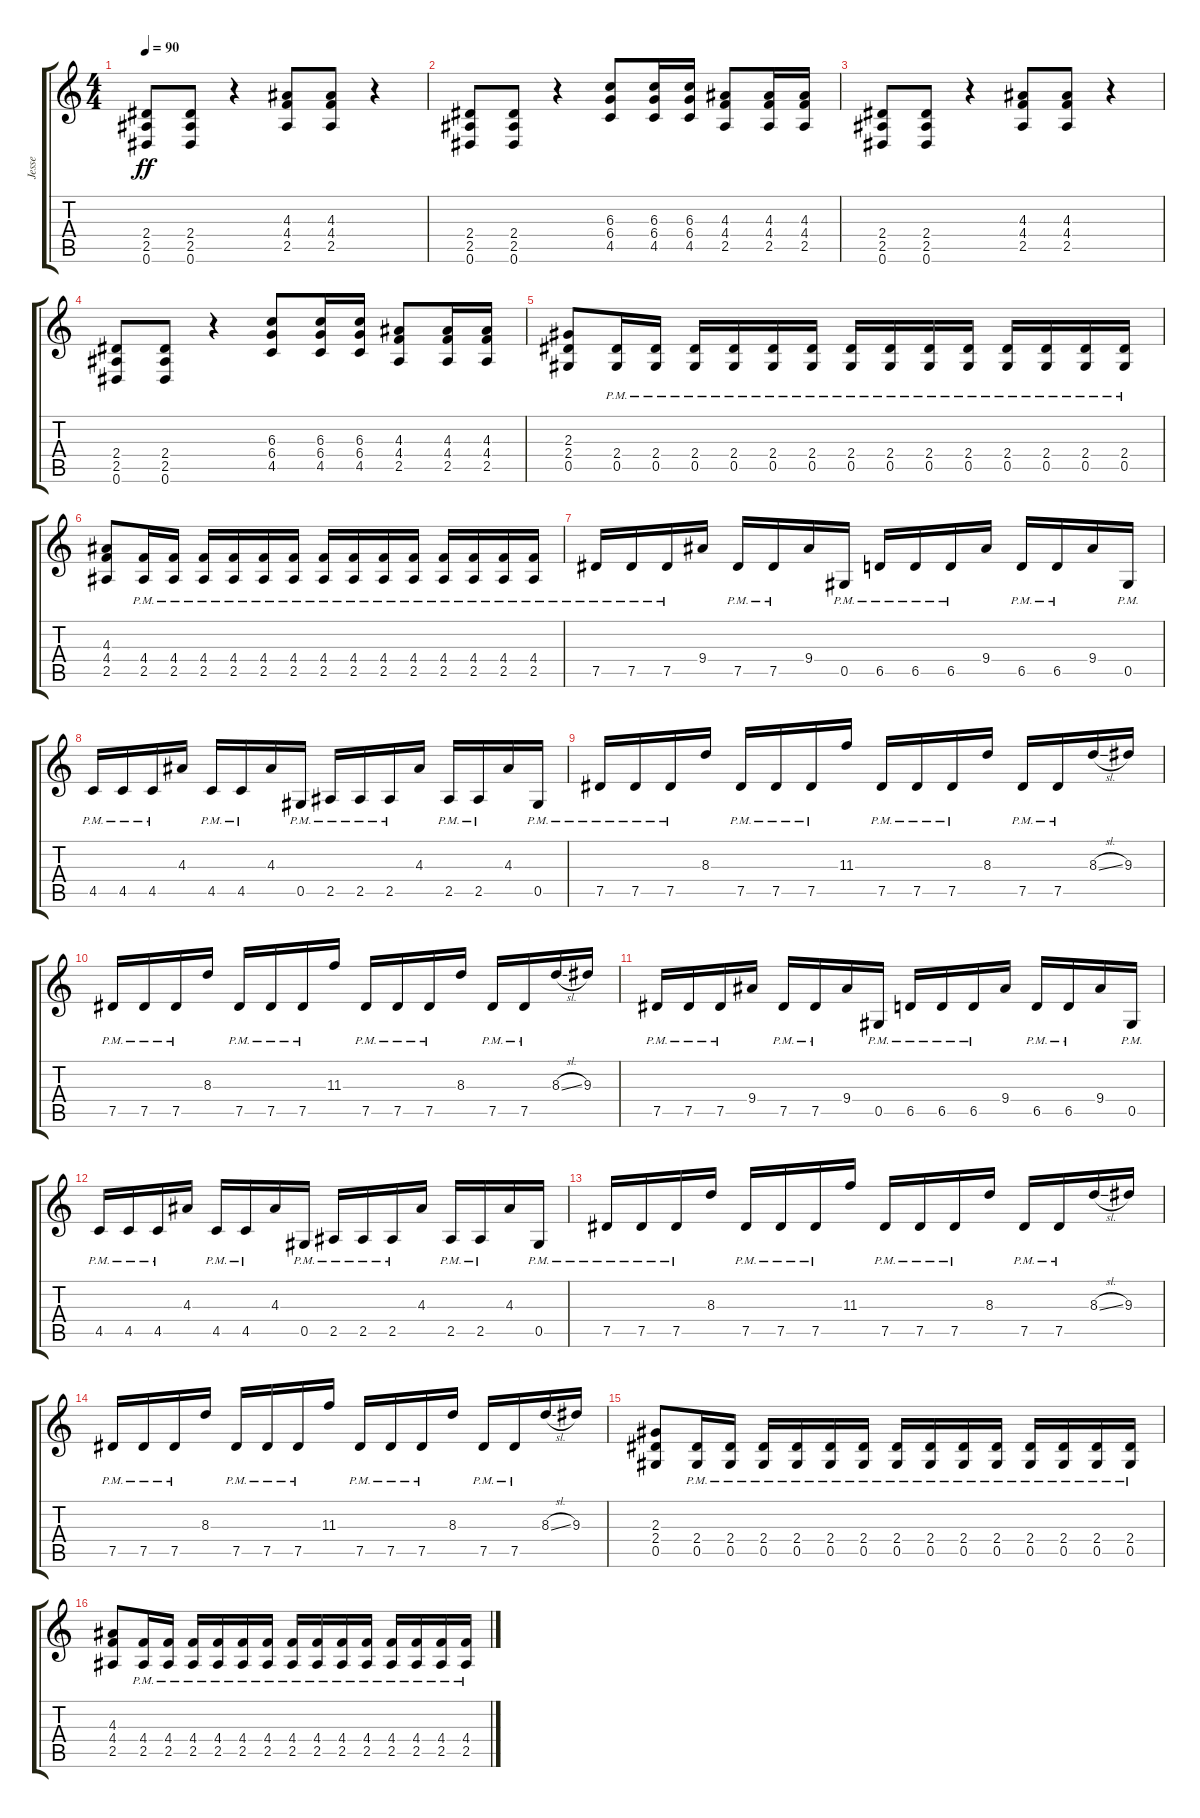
\track ("Jesse" "Jesse") {instrument distortionguitar}
\staff {score tabs}
\tuning (Eb4 Bb3 Gb3 Db3 Ab2 Eb2) {hide}
\ts (4 4)
\tempo 90
\clef g2
\ks c
(2.4 2.5 0.6).8{dy ff} (2.4 2.5 0.6).8 r.4 (4.3 4.4 2.5).8 (4.3 4.4 2.5).8 r.4 |
(2.4 2.5 0.6).8 (2.4 2.5 0.6).8 r.4 (6.3 6.4 4.5).8 (6.3 6.4 4.5).16 (6.3 6.4 4.5).16 (4.3 4.4 2.5).8 (4.3 4.4 2.5).16 (4.3 4.4 2.5).16 |
(2.4 2.5 0.6).8 (2.4 2.5 0.6).8 r.4 (4.3 4.4 2.5).8 (4.3 4.4 2.5).8 r.4 |
(2.4 2.5 0.6).8 (2.4 2.5 0.6).8 r.4 (6.3 6.4 4.5).8 (6.3 6.4 4.5).16 (6.3 6.4 4.5).16 (4.3 4.4 2.5).8 (4.3 4.4 2.5).16 (4.3 4.4 2.5).16 |
(2.3 2.4 0.5).8 (2.4{pm} 0.5{pm}).16 (2.4{pm} 0.5{pm}).16 (2.4{pm} 0.5{pm}).16 (2.4{pm} 0.5{pm}).16 (2.4{pm} 0.5{pm}).16 (2.4{pm} 0.5{pm}).16 (2.4{pm} 0.5{pm}).16 (2.4{pm} 0.5{pm}).16 (2.4{pm} 0.5{pm}).16 (2.4{pm} 0.5{pm}).16 (2.4{pm} 0.5{pm}).16 (2.4{pm} 0.5{pm}).16 (2.4{pm} 0.5{pm}).16 (2.4{pm} 0.5{pm}).16 |
(4.3 4.4 2.5).8 (4.4{pm} 2.5{pm}).16 (4.4{pm} 2.5{pm}).16 (4.4{pm} 2.5{pm}).16 (4.4{pm} 2.5{pm}).16 (4.4{pm} 2.5{pm}).16 (4.4{pm} 2.5{pm}).16 (4.4{pm} 2.5{pm}).16 (4.4{pm} 2.5{pm}).16 (4.4{pm} 2.5{pm}).16 (4.4{pm} 2.5{pm}).16 (4.4{pm} 2.5{pm}).16 (4.4{pm} 2.5{pm}).16 (4.4{pm} 2.5{pm}).16 (4.4{pm} 2.5{pm}).16 |
7.5{pm}.16 7.5{pm}.16 7.5{pm}.16 9.4.16 7.5{pm}.16 7.5{pm}.16 9.4.16 0.5{pm}.16 6.5{pm}.16 6.5{pm}.16 6.5{pm}.16 9.4.16 6.5{pm}.16 6.5{pm}.16 9.4.16 0.5{pm}.16 |
4.5{pm}.16 4.5{pm}.16 4.5{pm}.16 4.3.16 4.5{pm}.16 4.5{pm}.16 4.3.16 0.5{pm}.16 2.5{pm}.16 2.5{pm}.16 2.5{pm}.16 4.3.16 2.5{pm}.16 2.5{pm}.16 4.3.16 0.5{pm}.16 |
7.5{pm}.16 7.5{pm}.16 7.5{pm}.16 8.3.16 7.5{pm}.16 7.5{pm}.16 7.5{pm}.16 11.3.16 7.5{pm}.16 7.5{pm}.16 7.5{pm}.16 8.3.16 7.5{pm}.16 7.5{pm}.16 8.3{sl}.16 9.3.16 |
7.5{pm}.16 7.5{pm}.16 7.5{pm}.16 8.3.16 7.5{pm}.16 7.5{pm}.16 7.5{pm}.16 11.3.16 7.5{pm}.16 7.5{pm}.16 7.5{pm}.16 8.3.16 7.5{pm}.16 7.5{pm}.16 8.3{sl}.16 9.3.16 |
7.5{pm}.16 7.5{pm}.16 7.5{pm}.16 9.4.16 7.5{pm}.16 7.5{pm}.16 9.4.16 0.5{pm}.16 6.5{pm}.16 6.5{pm}.16 6.5{pm}.16 9.4.16 6.5{pm}.16 6.5{pm}.16 9.4.16 0.5{pm}.16 |
4.5{pm}.16 4.5{pm}.16 4.5{pm}.16 4.3.16 4.5{pm}.16 4.5{pm}.16 4.3.16 0.5{pm}.16 2.5{pm}.16 2.5{pm}.16 2.5{pm}.16 4.3.16 2.5{pm}.16 2.5{pm}.16 4.3.16 0.5{pm}.16 |
7.5{pm}.16 7.5{pm}.16 7.5{pm}.16 8.3.16 7.5{pm}.16 7.5{pm}.16 7.5{pm}.16 11.3.16 7.5{pm}.16 7.5{pm}.16 7.5{pm}.16 8.3.16 7.5{pm}.16 7.5{pm}.16 8.3{sl}.16 9.3.16 |
7.5{pm}.16 7.5{pm}.16 7.5{pm}.16 8.3.16 7.5{pm}.16 7.5{pm}.16 7.5{pm}.16 11.3.16 7.5{pm}.16 7.5{pm}.16 7.5{pm}.16 8.3.16 7.5{pm}.16 7.5{pm}.16 8.3{sl}.16 9.3.16 |
(2.3 2.4 0.5).8 (2.4{pm} 0.5{pm}).16 (2.4{pm} 0.5{pm}).16 (2.4{pm} 0.5{pm}).16 (2.4{pm} 0.5{pm}).16 (2.4{pm} 0.5{pm}).16 (2.4{pm} 0.5{pm}).16 (2.4{pm} 0.5{pm}).16 (2.4{pm} 0.5{pm}).16 (2.4{pm} 0.5{pm}).16 (2.4{pm} 0.5{pm}).16 (2.4{pm} 0.5{pm}).16 (2.4{pm} 0.5{pm}).16 (2.4{pm} 0.5{pm}).16 (2.4{pm} 0.5{pm}).16 |
(4.3 4.4 2.5).8 (4.4{pm} 2.5{pm}).16 (4.4{pm} 2.5{pm}).16 (4.4{pm} 2.5{pm}).16 (4.4{pm} 2.5{pm}).16 (4.4{pm} 2.5{pm}).16 (4.4{pm} 2.5{pm}).16 (4.4{pm} 2.5{pm}).16 (4.4{pm} 2.5{pm}).16 (4.4{pm} 2.5{pm}).16 (4.4{pm} 2.5{pm}).16 (4.4{pm} 2.5{pm}).16 (4.4{pm} 2.5{pm}).16 (4.4{pm} 2.5{pm}).16 (4.4{pm} 2.5{pm}).16
